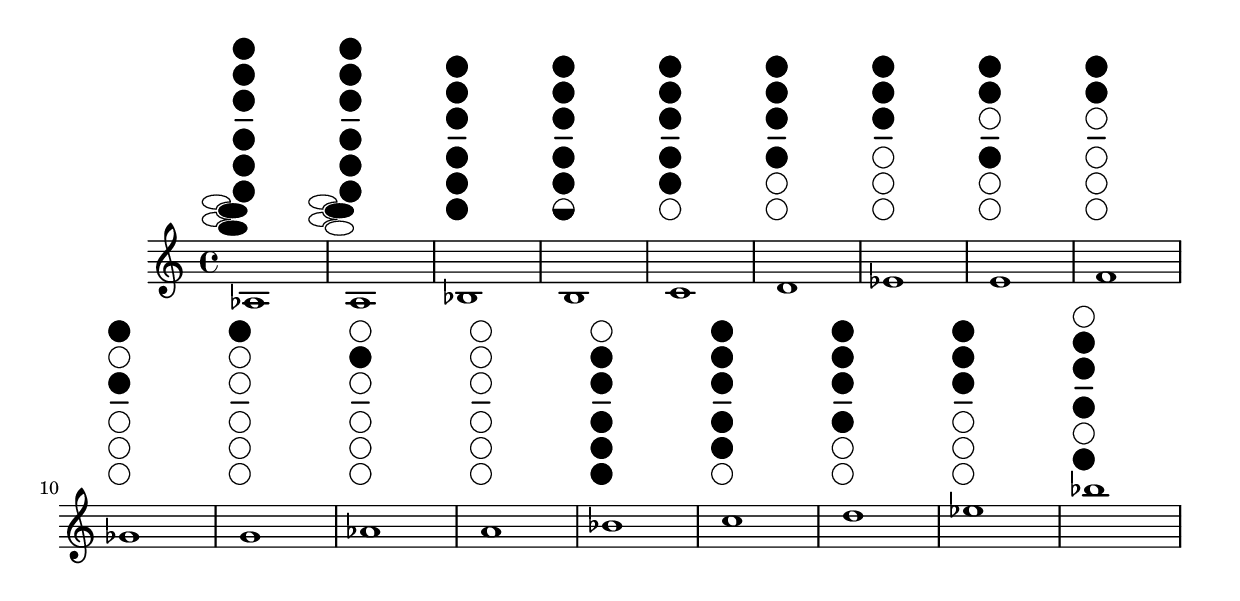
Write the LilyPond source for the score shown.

\version "2.16.0"
\include "italiano.ly"

\score {
    \new Staff {
        \set Score.automaticBars = ##f
        \relative sib {
            \clef "treble"

            lab1^\markup {
                \woodwind-diagram #'clarinet
                #'((cc . (one two three four five six))
                   (lh . ())
                   (rh . (gis f)))
            }
            la1^\markup {
                \woodwind-diagram #'clarinet
                #'((cc . (one two three four five six))
                   (lh . ())
                   (rh . (gis)))
            }
            sib^\markup {
                \woodwind-diagram #'clarinet
                #'((cc . (one two three four five six))
                   (lh . ())
                   (rh . ()))
            }
            si1^\markup {
                \woodwind-diagram #'clarinet
                #'((cc . (one two three four five six1h))
                   (lh . ())
                   (rh . ()))
            }
            do^\markup {
                \woodwind-diagram #'clarinet
                #'((cc . (one two three four five))
                  (lh . ())
                  (rh . ()))
            }
            re^\markup {
                \woodwind-diagram #'clarinet
                #'((cc . (one two three four))
                  (lh . ())
                  (rh . ()))
            }
            mib^\markup {
                \woodwind-diagram #'clarinet
                #'((cc . (one two three))
                  (lh . ())
                  (rh . ()))
            }
            mi^\markup {
                \woodwind-diagram #'clarinet
                #'((cc . (one two four))
                  (lh . ())
                  (rh . ()))
            }
            fa^\markup {
                \woodwind-diagram #'clarinet
                #'((cc . (one two))
                  (lh . ())
                  (rh . ()))
            }
            solb^\markup {
                \woodwind-diagram #'clarinet
                #'((cc . (one three))
                  (lh . ())
                  (rh . ()))
            }
            sol^\markup {
                \woodwind-diagram #'clarinet
                #'((cc . (one))
                  (lh . ())
                  (rh . ()))
            }
            lab^\markup {
                \woodwind-diagram #'clarinet
                #'((cc . (two))
                  (lh . ())
                  (rh . ()))
            }
            la^\markup {
                \woodwind-diagram #'clarinet
                #'((cc . ())
                  (lh . ())
                  (rh . ()))
            }
            sib^\markup {
                \woodwind-diagram #'clarinet
                #'((cc . (two three four five six))
                  (lh . ())
                  (rh . ()))
            }
            do^\markup {
                \woodwind-diagram #'clarinet
                #'((cc . (one two three four five))
                  (lh . ())
                  (rh . ()))
            }
            re^\markup {
                \woodwind-diagram #'clarinet
                #'((cc . (one two three four))
                  (lh . ())
                  (rh . ()))
            }
            mib^\markup {
                \woodwind-diagram #'clarinet
                #'((cc . (one two three))
                  (lh . ())
                  (rh . ()))
            }
            sib'^\markup {
                \woodwind-diagram #'clarinet
                #'((cc . (two three four six))
                  (lh . ())
                  (rh . ()))
            }
        }
    }
}

